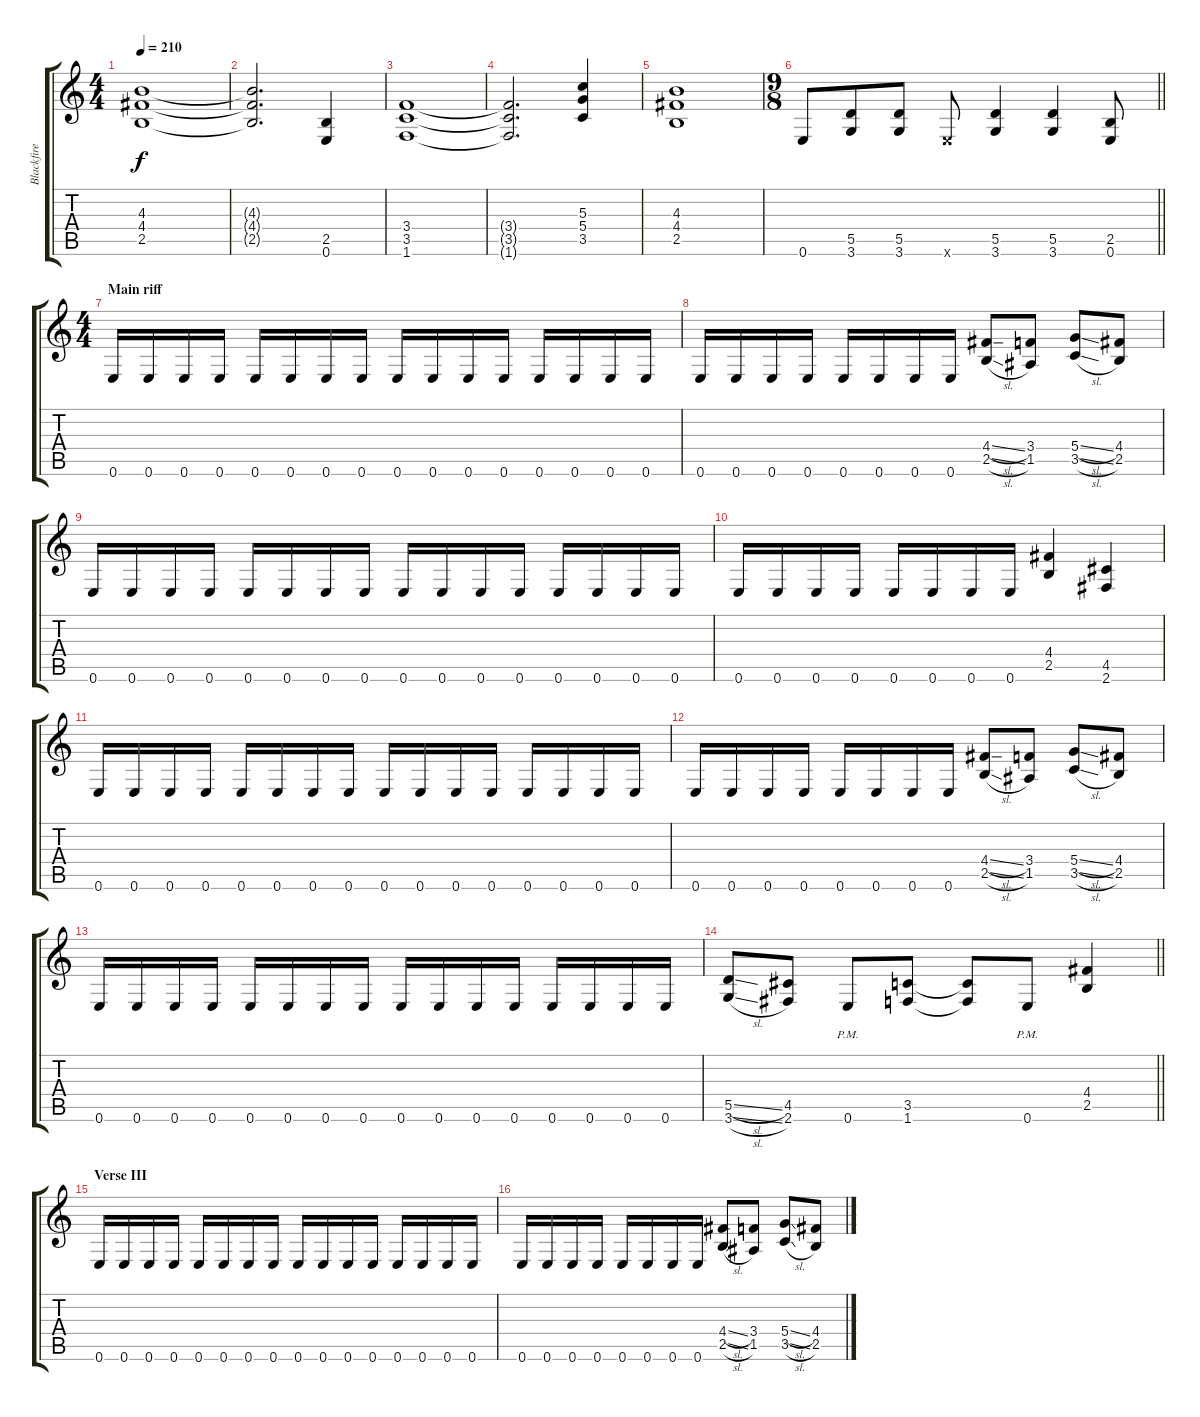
\track ("Blackfire (r)" "Blackfire ") {instrument distortionguitar}
\staff {score tabs}
\tuning (E4 B3 G3 D3 A2 E2) {hide}
\ts (4 4)
\tempo 210
\clef g2
\ks c
(4.3 4.4 2.5).1{dy f} |
(4.3{t} 4.4{t} 2.5{t}).2{d} (2.5 0.6).4 |
(3.4 3.5 1.6).1 |
(3.4{t} 3.5{t} 1.6{t}).2{d} (5.3 5.4 3.5).4 |
(4.3 4.4 2.5).1 |
\ts (9 8)
\barLineRight lightlight
0.6.8 (5.5 3.6).8 (5.5 3.6).8 0.6{x}.8 (5.5 3.6).4 (5.5 3.6).4 (2.5 0.6).8 |
\ts (4 4)
\section ("" "Main riff")
0.6.16 0.6.16 0.6.16 0.6.16 0.6.16 0.6.16 0.6.16 0.6.16 0.6.16 0.6.16 0.6.16 0.6.16 0.6.16 0.6.16 0.6.16 0.6.16 |
0.6.16 0.6.16 0.6.16 0.6.16 0.6.16 0.6.16 0.6.16 0.6.16 (4.4{sl} 2.5{sl}).8 (3.4 1.5).8 (5.4{sl} 3.5{sl}).8 (4.4 2.5).8 |
0.6.16 0.6.16 0.6.16 0.6.16 0.6.16 0.6.16 0.6.16 0.6.16 0.6.16 0.6.16 0.6.16 0.6.16 0.6.16 0.6.16 0.6.16 0.6.16 |
0.6.16 0.6.16 0.6.16 0.6.16 0.6.16 0.6.16 0.6.16 0.6.16 (4.4 2.5).4 (4.5 2.6).4 |
0.6.16 0.6.16 0.6.16 0.6.16 0.6.16 0.6.16 0.6.16 0.6.16 0.6.16 0.6.16 0.6.16 0.6.16 0.6.16 0.6.16 0.6.16 0.6.16 |
0.6.16 0.6.16 0.6.16 0.6.16 0.6.16 0.6.16 0.6.16 0.6.16 (4.4{sl} 2.5{sl}).8 (3.4 1.5).8 (5.4{sl} 3.5{sl}).8 (4.4 2.5).8 |
0.6.16 0.6.16 0.6.16 0.6.16 0.6.16 0.6.16 0.6.16 0.6.16 0.6.16 0.6.16 0.6.16 0.6.16 0.6.16 0.6.16 0.6.16 0.6.16 |
\barLineRight lightlight
(5.5{sl} 3.6{sl}).8 (4.5 2.6).8 0.6{pm}.8 (3.5 1.6).8 (3.5{t} 1.6{t}).8 0.6{pm}.8 (4.4 2.5).4 |
\section ("" "Verse III")
0.6.16 0.6.16 0.6.16 0.6.16 0.6.16 0.6.16 0.6.16 0.6.16 0.6.16 0.6.16 0.6.16 0.6.16 0.6.16 0.6.16 0.6.16 0.6.16 |
0.6.16 0.6.16 0.6.16 0.6.16 0.6.16 0.6.16 0.6.16 0.6.16 (4.4{sl} 2.5{sl}).8 (3.4 1.5).8 (5.4{sl} 3.5{sl}).8 (4.4 2.5).8
